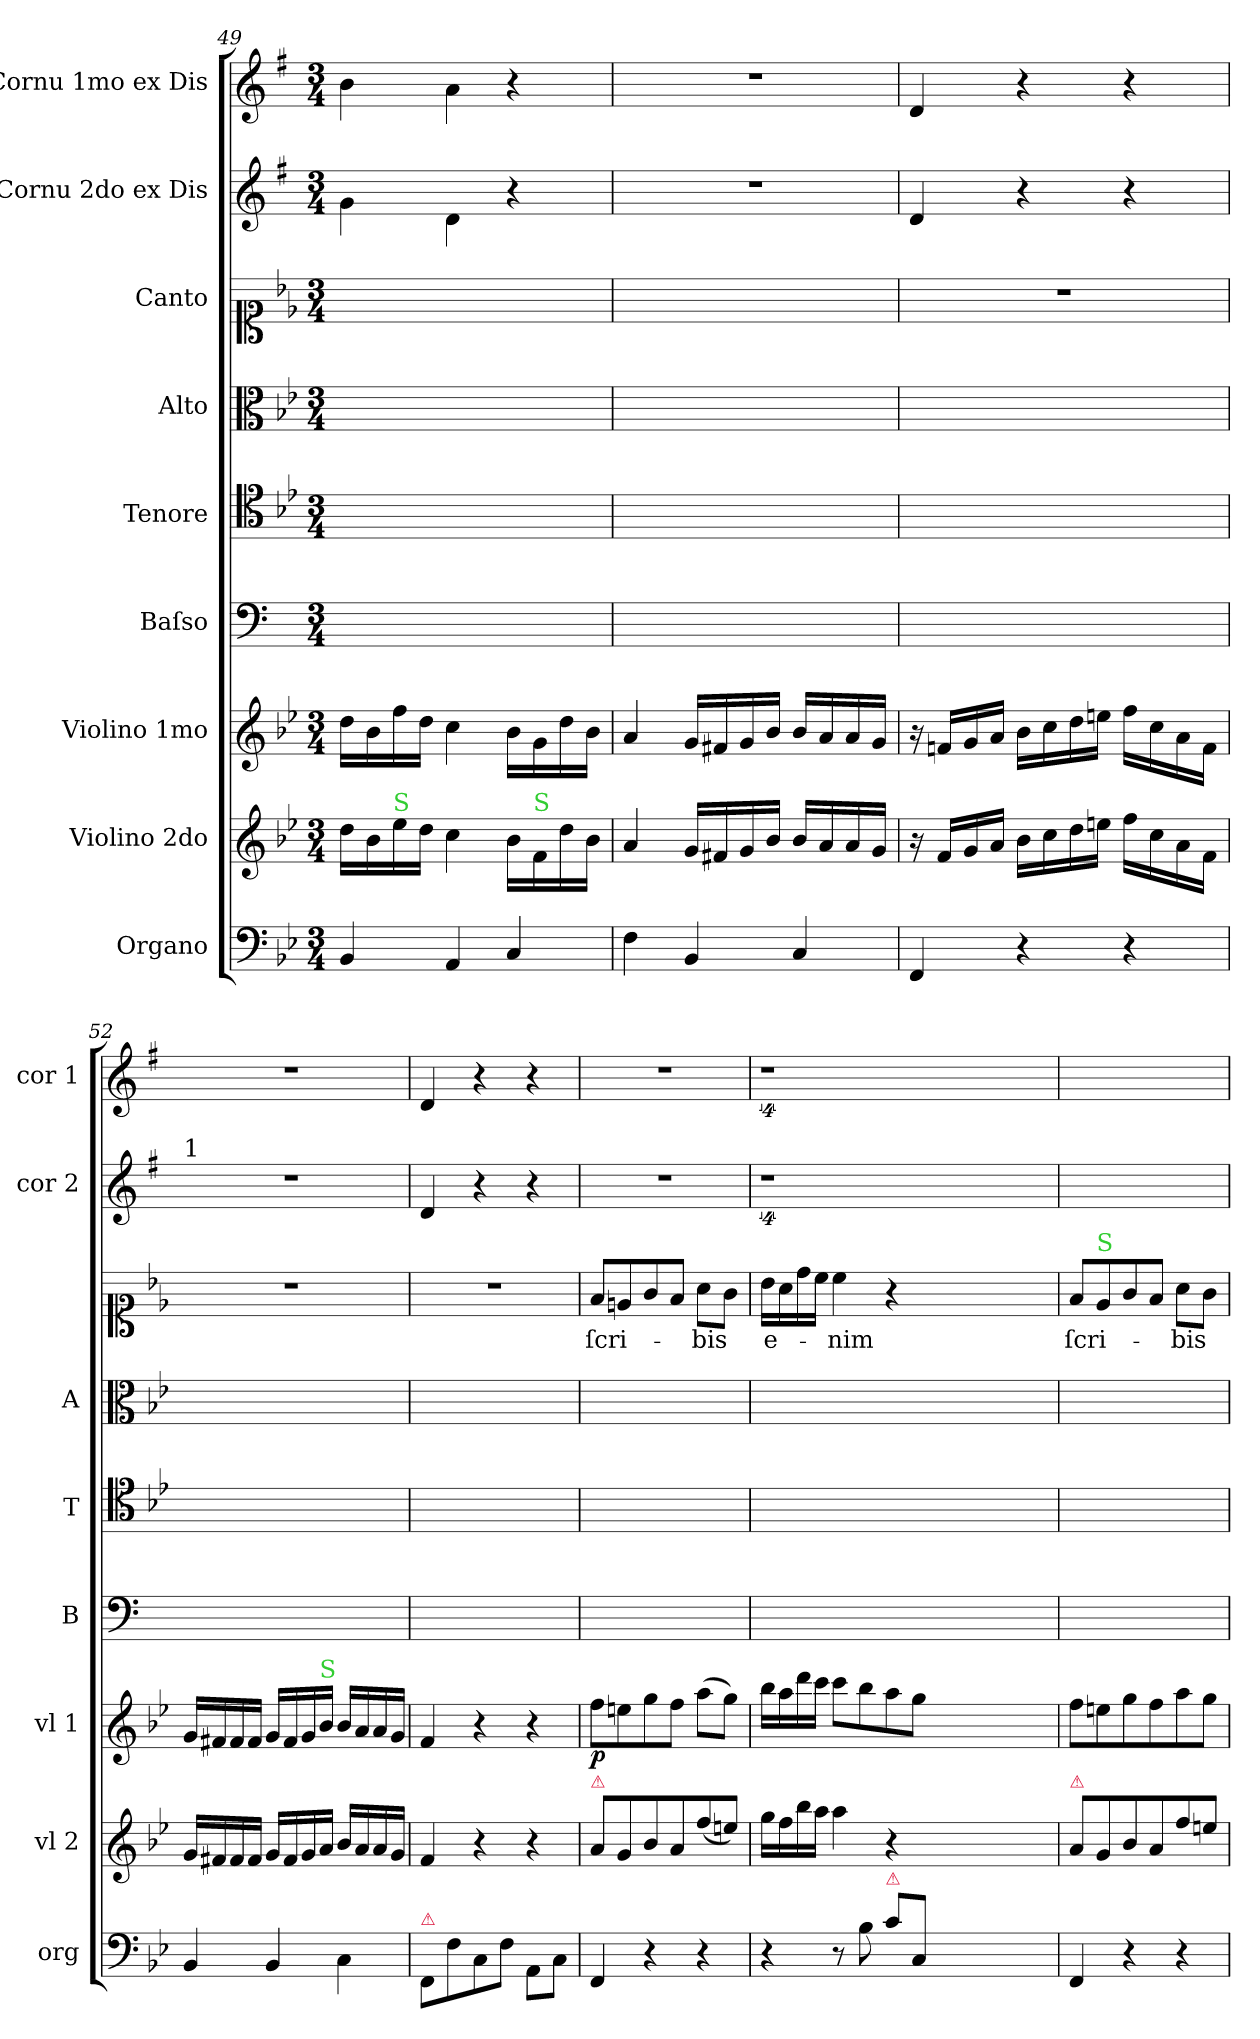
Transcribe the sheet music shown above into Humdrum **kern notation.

**kern	**kern	**kern	**dynam	**kern	**kern	**kern	**kern	**text	**kern	**kern
*part9	*part8	*part7	*part7	*part6	*part5	*part4	*part3	*part3	*part2	*part1
*staff9	*staff8	*staff7	*staff7	*staff6	*staff5	*staff4	*staff3	*staff3	*staff2	*staff1
*I"Organo	*I"Violino 2do	*I"Violino 1mo	*	*I"Baſso	*I"Tenore	*I"Alto	*I"Canto	*	*I"Cornu 2do ex Dis	*I"Cornu 1mo ex Dis
*I'org	*I'vl 2	*I'vl 1	*	*I'B	*I'T	*I'A	*	*	*I'cor 2	*I'cor 1
*clefF4	*clefG2	*clefG2	*	*clefF4	*clefC4	*clefC3	*clefC1	*	*clefG2	*clefG2
*	*	*	*	*	*	*	*	*	*ITrd-2c-3	*ITrd-2c-3
*k[b-e-]	*k[b-e-]	*k[b-e-]	*	*k[]	*k[b-e-]	*k[b-e-]	*k[b-e-]	*	*k[b-e-]	*k[b-e-]
*M3/4	*M3/4	*M3/4	*	*M3/4	*M3/4	*M3/4	*M3/4	*	*M3/4	*M3/4
=49	=49	=49	=49	=49	=49	=49	=49	=49	=49	=49
4BB-/	16dd\LL	16dd\LL	.	2.ryy	2.ryy	2.ryy	2.ryy	.	4b-\	4dd\
.	16b-\	16b-\	.	.	.	.	.	.	.	.
!	!LO:TX:a:color=limegreen:t=S	!	!	!	!	!	!	!	!	!
.	16ee-\	16ff\	.	.	.	.	.	.	.	.
.	16dd\JJ	16dd\JJ	.	.	.	.	.	.	.	.
4AA/	4cc\	4cc\	.	.	.	.	.	.	4f\	4cc\
4C/	16b-\LL	16b-\LL	.	.	.	.	.	.	4r	4r
!	!LO:TX:a:color=limegreen:t=S	!	!	!	!	!	!	!	!	!
.	16f\	16g\	.	.	.	.	.	.	.	.
.	16dd\	16dd\	.	.	.	.	.	.	.	.
.	16b-\JJ	16b-\JJ	.	.	.	.	.	.	.	.
=50	=50	=50	=50	=50	=50	=50	=50	=50	=50	=50
4F\	4a/	4a/	.	2.ryy	2.ryy	2.ryy	2.ryy	.	2.r	2.r
4BB-/	16g/LL	16g/LL	.	.	.	.	.	.	.	.
.	16f#X/	16f#X/	.	.	.	.	.	.	.	.
.	16g/	16g/	.	.	.	.	.	.	.	.
.	16b-/JJ	16b-/JJ	.	.	.	.	.	.	.	.
4C/	16b-/LL	16b-/LL	.	.	.	.	.	.	.	.
.	16a/	16a/	.	.	.	.	.	.	.	.
.	16a/	16a/	.	.	.	.	.	.	.	.
.	16g/JJ	16g/JJ	.	.	.	.	.	.	.	.
=51	=51	=51	=51	=51	=51	=51	=51	=51	=51	=51
4FF/	16r	16r	.	2.ryy	2.ryy	2.ryy	2.r	.	4f/	4f/
.	16f/LL	16fn/LL	.	.	.	.	.	.	.	.
.	16g/	16g/	.	.	.	.	.	.	.	.
.	16a/JJ	16a/JJ	.	.	.	.	.	.	.	.
4r	16b-\LL	16b-\LL	.	.	.	.	.	.	4r	4r
.	16cc\	16cc\	.	.	.	.	.	.	.	.
.	16dd\	16dd\	.	.	.	.	.	.	.	.
.	16een\JJ	16een\JJ	.	.	.	.	.	.	.	.
4r	16ff\LL	16ff\LL	.	.	.	.	.	.	4r	4r
.	16cc\	16cc\	.	.	.	.	.	.	.	.
.	16a\	16a\	.	.	.	.	.	.	.	.
.	16f\JJ	16f\JJ	.	.	.	.	.	.	.	.
=52	=52	=52	=52	=52	=52	=52	=52	=52	=52	=52
!	!	!	!	!	!	!	!	!	!LO:TX:a:t=1	!
4BB-/	16g/LL	16g/LL	.	2.ryy	2.ryy	2.ryy	2.r	.	2.r	2.r
.	16f#X/	16f#X/	.	.	.	.	.	.	.	.
.	16f#/	16f#/	.	.	.	.	.	.	.	.
.	16f#/JJ	16f#/JJ	.	.	.	.	.	.	.	.
4BB-/	16g/LL	16g/LL	.	.	.	.	.	.	.	.
.	16f#/	16f#/	.	.	.	.	.	.	.	.
.	16g/	16g/	.	.	.	.	.	.	.	.
!	!	!LO:TX:a:color=limegreen:t=S	!	!	!	!	!	!	!	!
.	16a/JJ	16b-/JJ	.	.	.	.	.	.	.	.
4C\	16b-/LL	16b-/LL	.	.	.	.	.	.	.	.
.	16a/	16a/	.	.	.	.	.	.	.	.
.	16a/	16a/	.	.	.	.	.	.	.	.
.	16g/JJ	16g/JJ	.	.	.	.	.	.	.	.
=53	=53	=53	=53	=53	=53	=53	=53	=53	=53	=53
!LO:TX:a:color=crimson:t=⚠	!	!	!	!	!	!	!	!	!	!
8FF/L	4f/	4f/	.	2.ryy	2.ryy	2.ryy	2.r	.	4f/	4f/
8F\	.	.	.	.	.	.	.	.	.	.
8C\	4r	4r	.	.	.	.	.	.	4r	4r
8F\J	.	.	.	.	.	.	.	.	.	.
8AA\L	4r	4r	.	.	.	.	.	.	4r	4r
8C\J	.	.	.	.	.	.	.	.	.	.
=54	=54	=54	=54	=54	=54	=54	=54	=54	=54	=54
!	!LO:TX:a:color=crimson:t=⚠	!	!	!	!	!	!	!	!	!
!	!	!	!LO:DY:b	!	!	!	!	!	!	!
4FF/	8a/L	8ff\L	p	2.ryy	2.ryy	2.ryy	8f/L	ſcri-	2.r	2.r
.	8g/	8een\	.	.	.	.	8en/	.	.	.
4r	8b-/	8gg\	.	.	.	.	8g/	.	.	.
.	8a/	8ff\J	.	.	.	.	8f/J	.	.	.
4r	(8ff\	(8aa\L	.	.	.	.	8a\L	-bis	.	.
.	8een\J)	8gg\J)	.	.	.	.	8g\J	.	.	.
=55	=55	=55	=55	=55	=55	=55	=55	=55	=55	=55
4r	16gg\LL	16bb-\LL	.	2.ryy	2.ryy	2.ryy	16b-\LL	e-	4%9r	4%9r
.	16ff\	16aa\	.	.	.	.	16a\	.	.	.
.	16bb-\	16ddd\	.	.	.	.	16dd\	.	.	.
.	16aa\JJ	16ccc\JJ	.	.	.	.	16cc\JJ	.	.	.
8r	4aa\	8ccc\L	.	.	.	.	4cc\	-nim	.	.
8B-\	.	8bb-\	.	.	.	.	.	.	.	.
!LO:TX:a:color=crimson:t=⚠	!	!	!	!	!	!	!	!	!	!
8c\L	4r	8aa\	.	.	.	.	4r	.	.	.
8C/J	.	8gg\J	.	.	.	.	.	.	.	.
1.ryy	1.ryy	1.ryy	.	1.ryy	1.ryy	1.ryy	1.ryy	.	.	.
=56	=56	=56	=56	=56	=56	=56	=56	=56	=56	=56
!	!LO:TX:a:color=crimson:t=⚠	!	!	!	!	!	!	!	!	!
4FF/	8a/L	8ff\L	.	2.ryy	2.ryy	2.ryy	8f/L	ſcri-	2.ryy	2.ryy
!	!	!	!	!	!	!	!LO:TX:a:color=limegreen:t=S	!	!	!
.	8g/	8een\	.	.	.	.	8e-/	.	.	.
4r	8b-/	8gg\	.	.	.	.	8g/	.	.	.
.	8a/	8ff\	.	.	.	.	8f/J	.	.	.
4r	8ff\	8aa\	.	.	.	.	8a\L	-bis	.	.
.	8een\J	8gg\J	.	.	.	.	8g\J	.	.	.
=	=	=	=	=	=	=	=	=	=	=
*-	*-	*-	*-	*-	*-	*-	*-	*-	*-	*-
